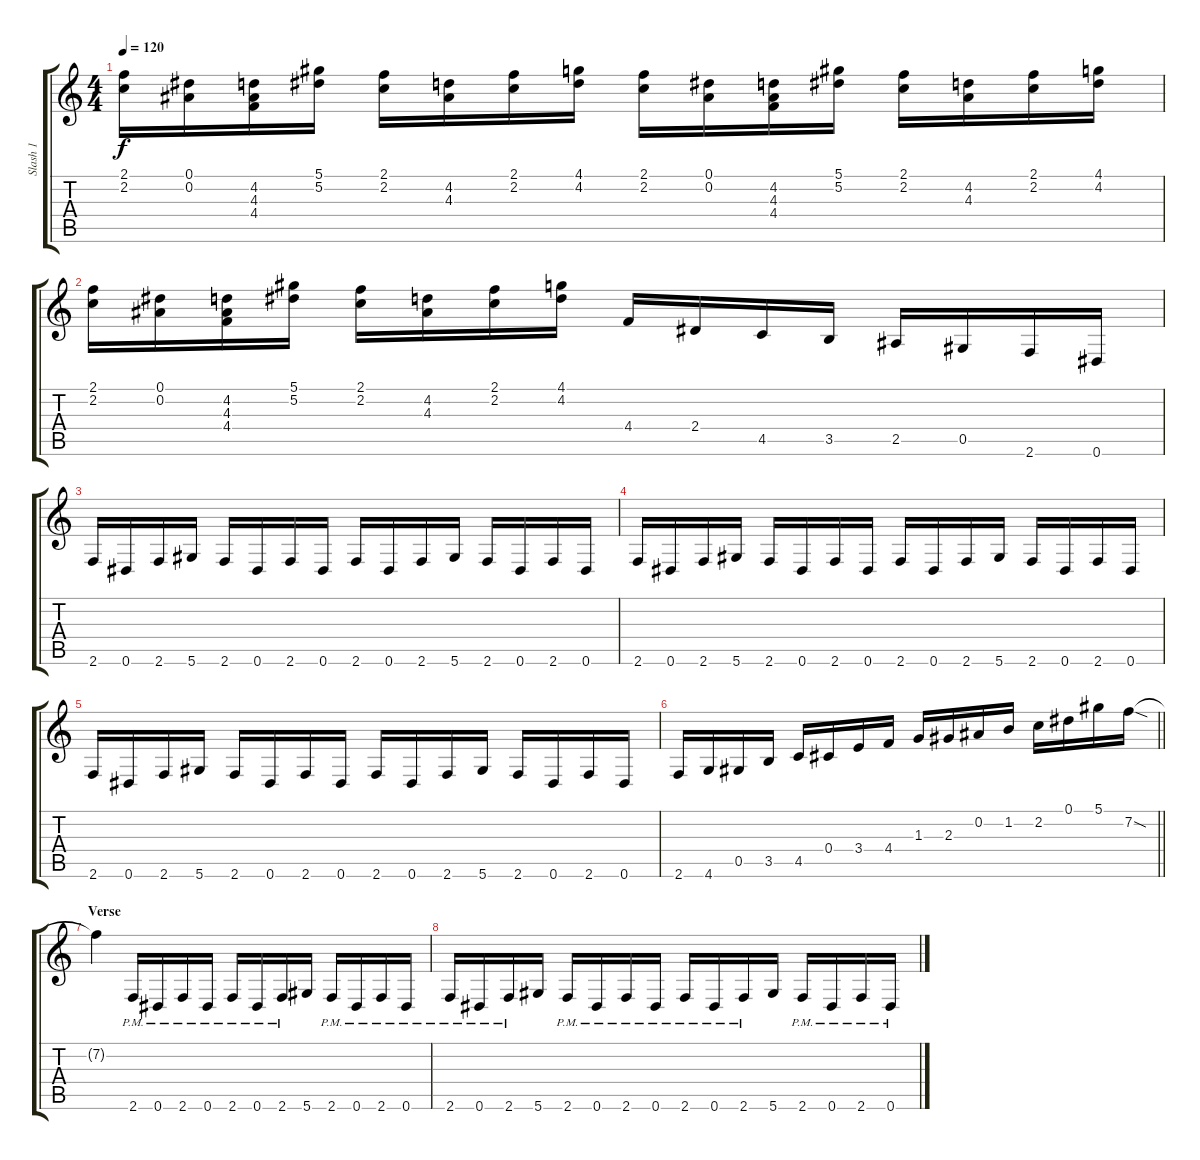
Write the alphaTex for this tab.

\track ("Slash 1" "Slash 1") {instrument distortionguitar}
\staff {score tabs}
\tuning (Eb4 Bb3 Gb3 Db3 Ab2 Eb2) {hide}
\ts (4 4)
\tempo 120
\clef g2
\ks c
(2.1 2.2).16{dy f} (0.1 0.2).16 (4.2 4.3 4.4).16 (5.1 5.2).16 (2.1 2.2).16 (4.2 4.3).16 (2.1 2.2).16 (4.1 4.2).16 (2.1 2.2).16 (0.1 0.2).16 (4.2 4.3 4.4).16 (5.1 5.2).16 (2.1 2.2).16 (4.2 4.3).16 (2.1 2.2).16 (4.1 4.2).16 |
(2.1 2.2).16 (0.1 0.2).16 (4.2 4.3 4.4).16 (5.1 5.2).16 (2.1 2.2).16 (4.2 4.3).16 (2.1 2.2).16 (4.1 4.2).16 4.4.16 2.4.16 4.5.16 3.5.16 2.5.16 0.5.16 2.6.16 0.6.16 |
2.6.16 0.6.16 2.6.16 5.6.16 2.6.16 0.6.16 2.6.16 0.6.16 2.6.16 0.6.16 2.6.16 5.6.16 2.6.16 0.6.16 2.6.16 0.6.16 |
2.6.16 0.6.16 2.6.16 5.6.16 2.6.16 0.6.16 2.6.16 0.6.16 2.6.16 0.6.16 2.6.16 5.6.16 2.6.16 0.6.16 2.6.16 0.6.16 |
2.6.16 0.6.16 2.6.16 5.6.16 2.6.16 0.6.16 2.6.16 0.6.16 2.6.16 0.6.16 2.6.16 5.6.16 2.6.16 0.6.16 2.6.16 0.6.16 |
\barLineRight lightlight
2.6.16 4.6.16 0.5.16 3.5.16 4.5.16 0.4.16 3.4.16 4.4.16 1.3.16 2.3.16 0.2.16 1.2.16 2.2.16 0.1.16 5.1.16 7.2{sod}.16 |
\section ("" "Verse")
7.2{t}.4 2.6{pm}.16 0.6{pm}.16 2.6{pm}.16 0.6{pm}.16 2.6{pm}.16 0.6{pm}.16 2.6{pm}.16 5.6.16 2.6{pm}.16 0.6{pm}.16 2.6{pm}.16 0.6{pm}.16 |
2.6{pm}.16 0.6{pm}.16 2.6{pm}.16 5.6.16 2.6{pm}.16 0.6{pm}.16 2.6{pm}.16 0.6{pm}.16 2.6{pm}.16 0.6{pm}.16 2.6{pm}.16 5.6.16 2.6{pm}.16 0.6{pm}.16 2.6{pm}.16 0.6{pm}.16
